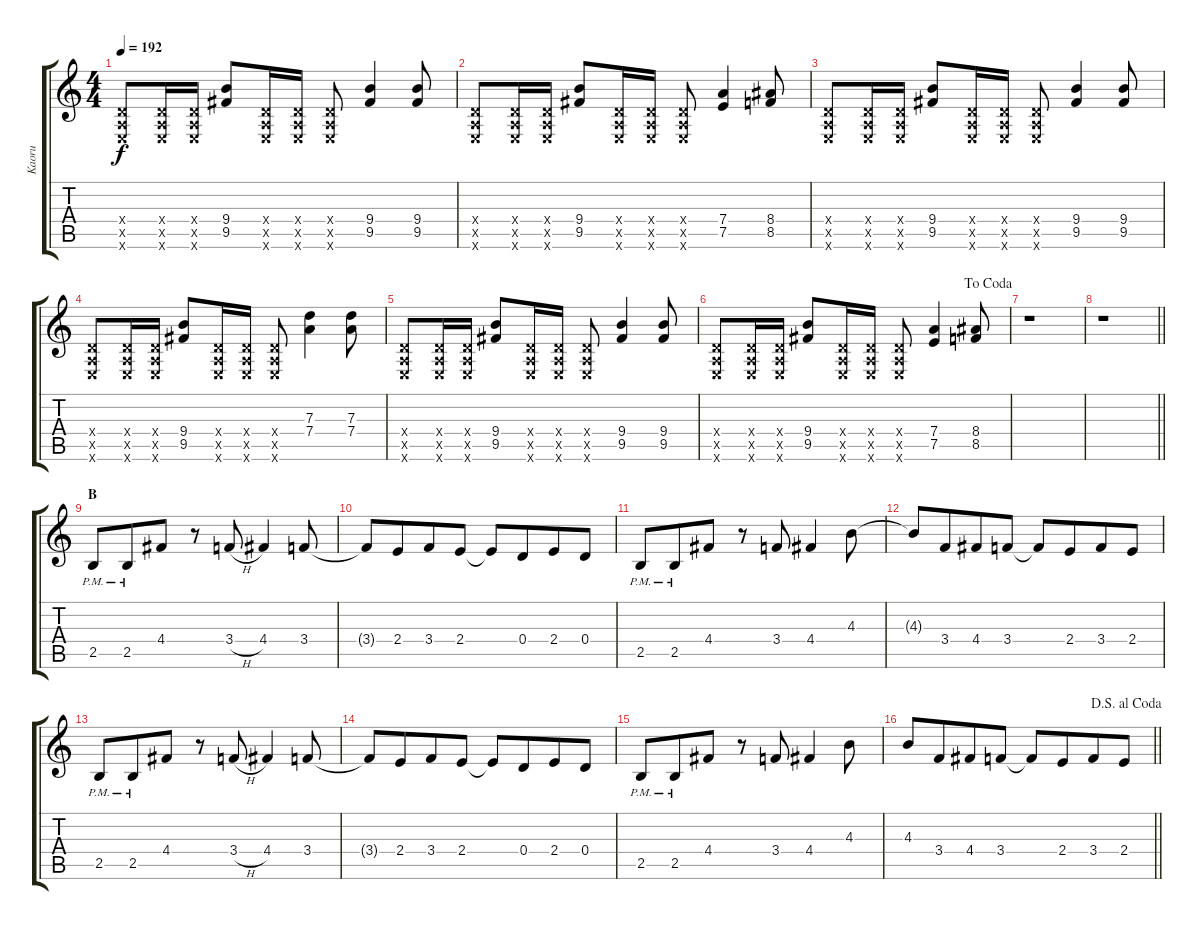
\track ("Kaoru" "Kaoru") {instrument overdrivenguitar}
\staff {score tabs}
\tuning (E4 B3 G3 D3 A2 E2) {hide}
\ts (4 4)
\tempo 192
\clef g2
\ks c
(0.4{x} 0.5{x} 0.6{x}).8{dy f} (0.4{x} 0.5{x} 0.6{x}).16 (0.4{x} 0.5{x} 0.6{x}).16 (9.4 9.5).8 (0.4{x} 0.5{x} 0.6{x}).16 (0.4{x} 0.5{x} 0.6{x}).16 (0.4{x} 0.5{x} 0.6{x}).8 (9.4 9.5).4 (9.4 9.5).8 |
(0.4{x} 0.5{x} 0.6{x}).8 (0.4{x} 0.5{x} 0.6{x}).16 (0.4{x} 0.5{x} 0.6{x}).16 (9.4 9.5).8 (0.4{x} 0.5{x} 0.6{x}).16 (0.4{x} 0.5{x} 0.6{x}).16 (0.4{x} 0.5{x} 0.6{x}).8 (7.4 7.5).4 (8.4 8.5).8 |
(0.4{x} 0.5{x} 0.6{x}).8 (0.4{x} 0.5{x} 0.6{x}).16 (0.4{x} 0.5{x} 0.6{x}).16 (9.4 9.5).8 (0.4{x} 0.5{x} 0.6{x}).16 (0.4{x} 0.5{x} 0.6{x}).16 (0.4{x} 0.5{x} 0.6{x}).8 (9.4 9.5).4 (9.4 9.5).8 |
(0.4{x} 0.5{x} 0.6{x}).8 (0.4{x} 0.5{x} 0.6{x}).16 (0.4{x} 0.5{x} 0.6{x}).16 (9.4 9.5).8 (0.4{x} 0.5{x} 0.6{x}).16 (0.4{x} 0.5{x} 0.6{x}).16 (0.4{x} 0.5{x} 0.6{x}).8 (7.3 7.4).4 (7.3 7.4).8 |
(0.4{x} 0.5{x} 0.6{x}).8 (0.4{x} 0.5{x} 0.6{x}).16 (0.4{x} 0.5{x} 0.6{x}).16 (9.4 9.5).8 (0.4{x} 0.5{x} 0.6{x}).16 (0.4{x} 0.5{x} 0.6{x}).16 (0.4{x} 0.5{x} 0.6{x}).8 (9.4 9.5).4 (9.4 9.5).8 |
\jump dacoda
(0.4{x} 0.5{x} 0.6{x}).8 (0.4{x} 0.5{x} 0.6{x}).16 (0.4{x} 0.5{x} 0.6{x}).16 (9.4 9.5).8 (0.4{x} 0.5{x} 0.6{x}).16 (0.4{x} 0.5{x} 0.6{x}).16 (0.4{x} 0.5{x} 0.6{x}).8 (7.4 7.5).4 (8.4 8.5).8 |
r.1 |
\barLineRight lightlight
r.1 |
\section ("" "B")
2.5{pm}.8 2.5{pm}.8{beam merge} 4.4.8 r.8 3.4{h}.8 4.4.4 3.4.8 |
3.4{t}.8 2.4.8{beam merge} 3.4.8 2.4.8 2.4{t}.8 0.4.8{beam merge} 2.4.8 0.4.8 |
2.5{pm}.8 2.5{pm}.8{beam merge} 4.4.8 r.8 3.4.8 4.4.4 4.3.8 |
4.3{t}.8 3.4.8{beam merge} 4.4.8 3.4.8 3.4{t}.8 2.4.8{beam merge} 3.4.8 2.4.8 |
2.5{pm}.8 2.5{pm}.8{beam merge} 4.4.8 r.8 3.4{h}.8 4.4.4 3.4.8 |
3.4{t}.8 2.4.8{beam merge} 3.4.8 2.4.8 2.4{t}.8 0.4.8{beam merge} 2.4.8 0.4.8 |
2.5{pm}.8 2.5{pm}.8{beam merge} 4.4.8 r.8 3.4.8 4.4.4 4.3.8 |
\jump dalsegnoalcoda
\barLineRight lightlight
4.3.8 3.4.8{beam merge} 4.4.8 3.4.8 3.4{t}.8 2.4.8{beam merge} 3.4.8 2.4.8
